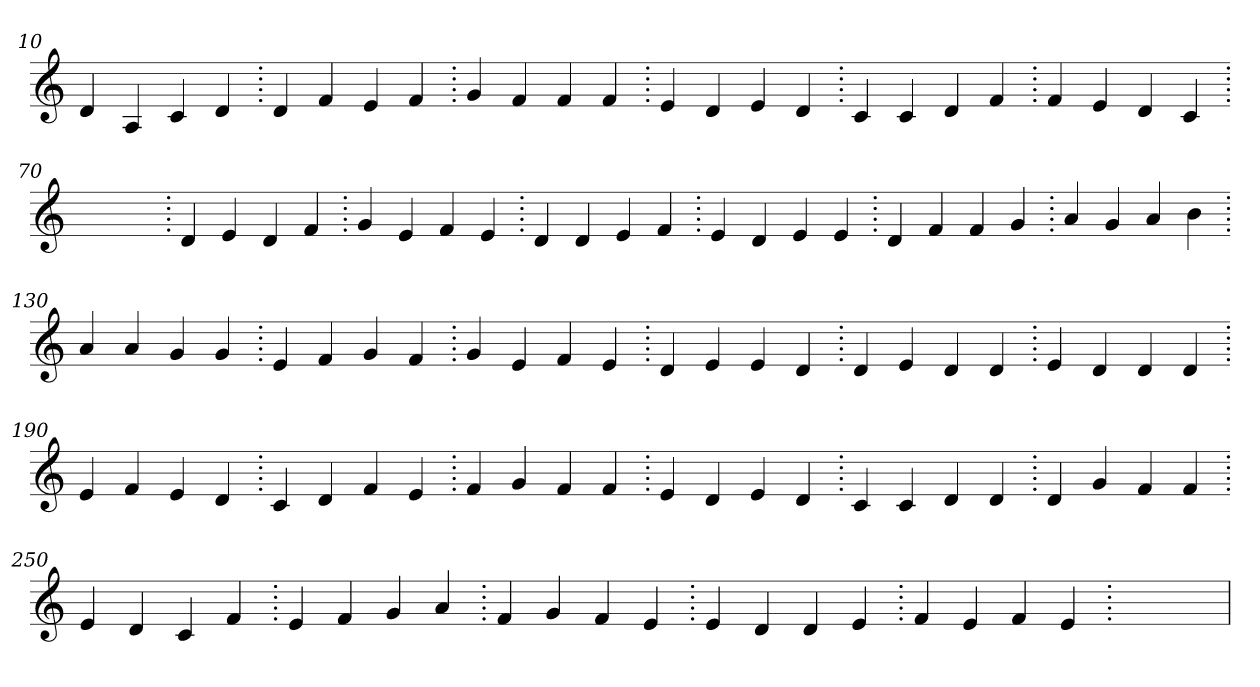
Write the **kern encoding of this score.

**kern
*part1
*staff1
*clefG2
=10.
4d
4A
4c
4d
=20.
4d
4f
4e
4f
=30.
4g
4f
4f
4f
=40.
4e
4d
4e
4d
=50.
4c
4c
4d
4f
=60.
4f
4e
4d
4c
=70.
1ryy
=70.
4d
4e
4d
4f
=80.
4g
4e
4f
4e
=90.
4d
4d
4e
4f
=100.
4e
4d
4e
4e
=110.
4d
4f
4f
4g
=120.
4a
4g
4a
4b
=130.
4a
4a
4g
4g
=140.
4e
4f
4g
4f
=150.
4g
4e
4f
4e
=160.
4d
4e
4e
4d
=170.
4d
4e
4d
4d
=180.
4e
4d
4d
4d
=190.
4e
4f
4e
4d
=200.
4c
4d
4f
4e
=210.
4f
4g
4f
4f
=220.
4e
4d
4e
4d
=230.
4c
4c
4d
4d
=240.
4d
4g
4f
4f
=250.
4e
4d
4c
4f
=260.
4e
4f
4g
4a
=270.
4f
4g
4f
4e
=280.
4e
4d
4d
4e
=290.
4f
4e
4f
4e
=300.
1ryy
=
*-
